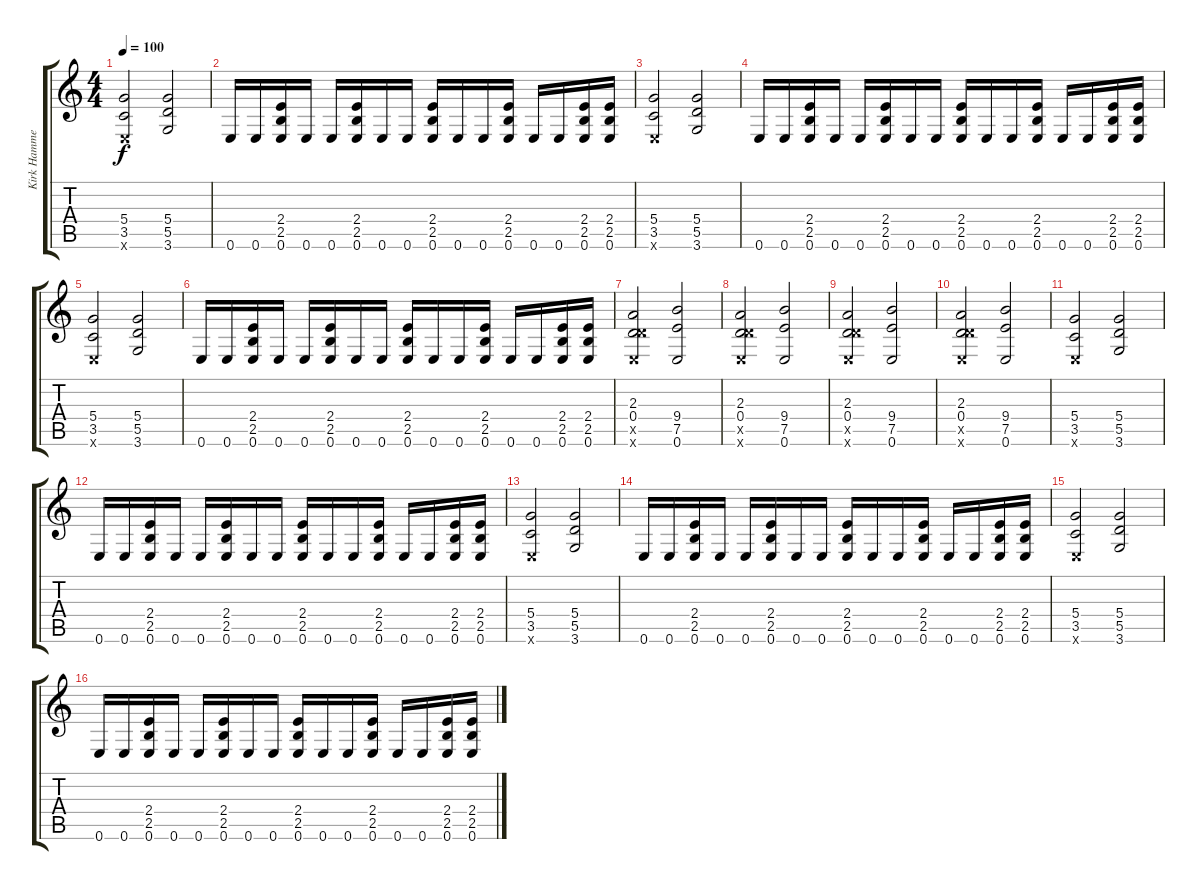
\track ("Kirk Hammett Overdriven" "Kirk Hamme") {instrument overdrivenguitar}
\staff {score tabs}
\tuning (E4 B3 G3 D3 A2 E2) {hide}
\ts (4 4)
\tempo 100
\clef g2
\ks c
(5.4 3.5 0.6{x}).2{dy f} (5.4 5.5 3.6).2 |
0.6.16 0.6.16 (2.4 2.5 0.6).16 0.6.16 0.6.16 (2.4 2.5 0.6).16 0.6.16 0.6.16 (2.4 2.5 0.6).16 0.6.16 0.6.16 (2.4 2.5 0.6).16 0.6.16 0.6.16 (2.4 2.5 0.6).16 (2.4 2.5 0.6).16 |
(5.4 3.5 0.6{x}).2 (5.4 5.5 3.6).2 |
0.6.16 0.6.16 (2.4 2.5 0.6).16 0.6.16 0.6.16 (2.4 2.5 0.6).16 0.6.16 0.6.16 (2.4 2.5 0.6).16 0.6.16 0.6.16 (2.4 2.5 0.6).16 0.6.16 0.6.16 (2.4 2.5 0.6).16 (2.4 2.5 0.6).16 |
(5.4 3.5 0.6{x}).2 (5.4 5.5 3.6).2 |
0.6.16 0.6.16 (2.4 2.5 0.6).16 0.6.16 0.6.16 (2.4 2.5 0.6).16 0.6.16 0.6.16 (2.4 2.5 0.6).16 0.6.16 0.6.16 (2.4 2.5 0.6).16 0.6.16 0.6.16 (2.4 2.5 0.6).16 (2.4 2.5 0.6).16 |
(2.3 0.4 5.5{x} 0.6{x}).2 (9.4 7.5 0.6).2 |
(2.3 0.4 5.5{x} 0.6{x}).2 (9.4 7.5 0.6).2 |
(2.3 0.4 5.5{x} 0.6{x}).2 (9.4 7.5 0.6).2 |
(2.3 0.4 5.5{x} 0.6{x}).2 (9.4 7.5 0.6).2 |
(5.4 3.5 0.6{x}).2 (5.4 5.5 3.6).2 |
0.6.16 0.6.16 (2.4 2.5 0.6).16 0.6.16 0.6.16 (2.4 2.5 0.6).16 0.6.16 0.6.16 (2.4 2.5 0.6).16 0.6.16 0.6.16 (2.4 2.5 0.6).16 0.6.16 0.6.16 (2.4 2.5 0.6).16 (2.4 2.5 0.6).16 |
(5.4 3.5 0.6{x}).2 (5.4 5.5 3.6).2 |
0.6.16 0.6.16 (2.4 2.5 0.6).16 0.6.16 0.6.16 (2.4 2.5 0.6).16 0.6.16 0.6.16 (2.4 2.5 0.6).16 0.6.16 0.6.16 (2.4 2.5 0.6).16 0.6.16 0.6.16 (2.4 2.5 0.6).16 (2.4 2.5 0.6).16 |
(5.4 3.5 0.6{x}).2 (5.4 5.5 3.6).2 |
0.6.16 0.6.16 (2.4 2.5 0.6).16 0.6.16 0.6.16 (2.4 2.5 0.6).16 0.6.16 0.6.16 (2.4 2.5 0.6).16 0.6.16 0.6.16 (2.4 2.5 0.6).16 0.6.16 0.6.16 (2.4 2.5 0.6).16 (2.4 2.5 0.6).16
